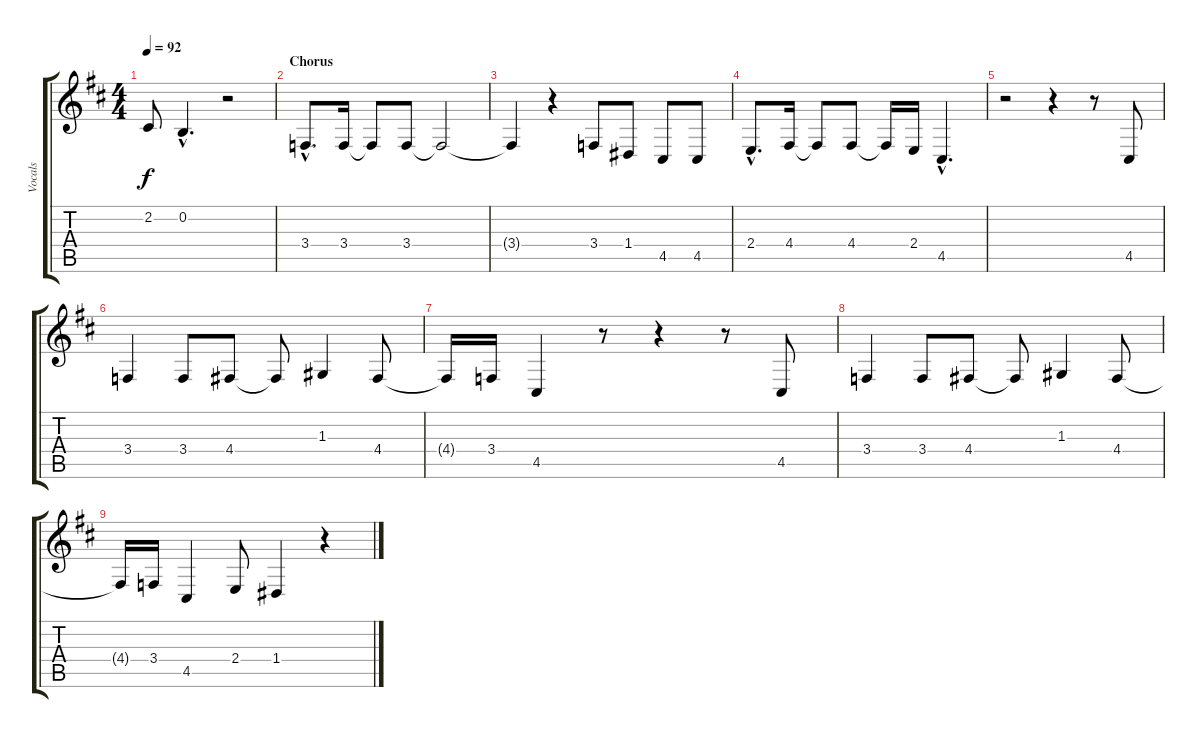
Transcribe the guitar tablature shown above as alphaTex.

\track ("Vocals" "Vocals") {instrument voiceoohs}
\staff {score tabs}
\tuning (E4 B3 G3 D3 A2 E2) {hide}
\ts (4 4)
\tempo 92
\clef g2
\ks d
2.2{t}.8{dy f} 0.2{hac}.4{d} r.2 |
\section ("" "Chorus")
3.4{hac}.8{d} 3.4.16 3.4{t}.8 3.4.8 3.4{t}.2 |
3.4{t}.4 r.4 3.4.8 1.4.8 4.5.8 4.5.8 |
2.4{hac}.8{d} 4.4.16 4.4{t}.8 4.4.8 4.4{t}.16 2.4.16 4.5{hac}.4{d} |
r.2 r.4 r.8 4.5.8 |
3.4.4 3.4.8 4.4.8 4.4{t}.8 1.3.4 4.4.8 |
4.4{t}.16 3.4.16 4.5.4 r.8 r.4 r.8 4.5.8 |
3.4.4 3.4.8 4.4.8 4.4{t}.8 1.3.4 4.4.8 |
4.4{t}.16 3.4.16 4.5.4 2.4.8 1.4.4 r.4
